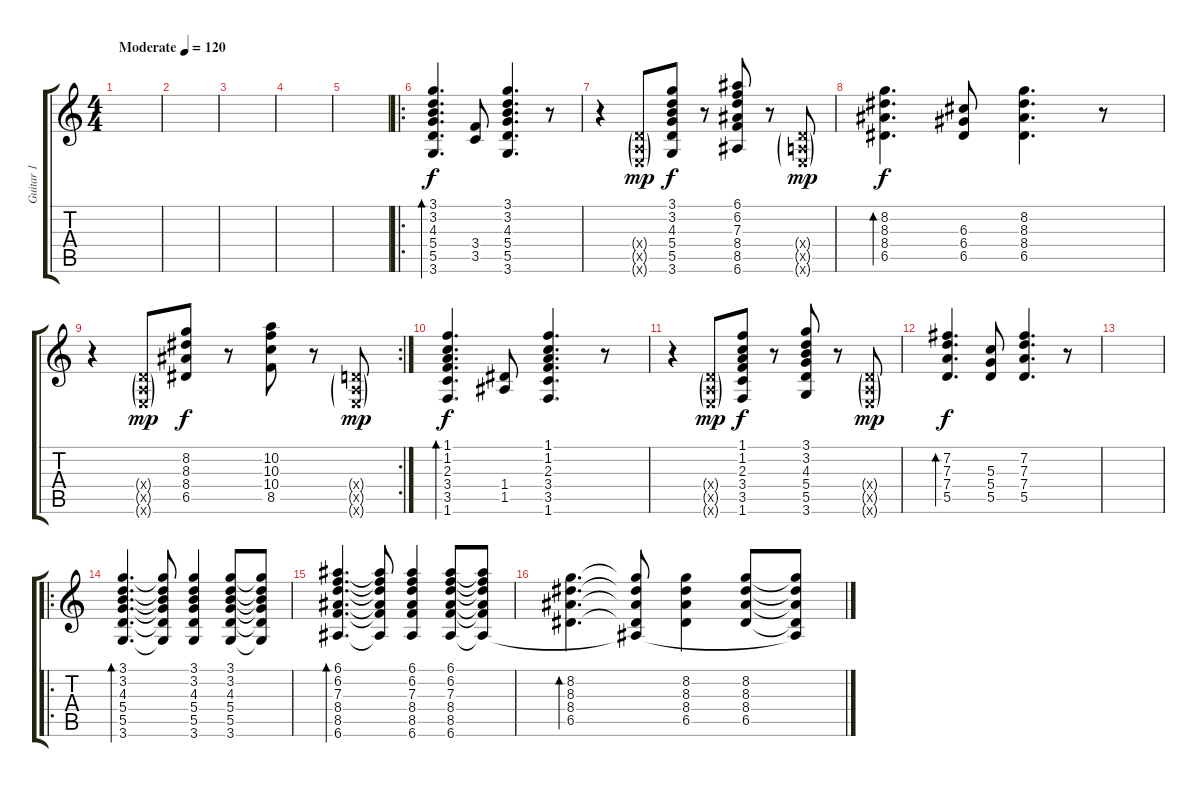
\track ("Guitar 1" "Guitar 1") {instrument acousticguitarsteel}
\staff {score tabs}
\tuning (E4 B3 G3 D3 A2 E2) {hide}
\ts (4 4)
\tempo (120 "Moderate")
\clef g2
\ks c
|
|
|
|
|
\ro
(3.1 3.2 4.3 5.4 5.5 3.6).4{d bd 120} (3.4 3.5).8 (3.1 3.2 4.3 5.4 5.5 3.6).4{d} r.8 |
r.4 (0.4{g x} 0.5{g x} 0.6{g x}).8{dy mp} (3.1 3.2 4.3 5.4 5.5 3.6).8{dy f} r.8 (6.1 6.2 7.3 8.4 8.5 6.6).8 r.8 (0.4{g x} 0.5{g x} 0.6{g x}).8{dy mp} |
(8.2 8.3 8.4 6.5).4{d bd 120 dy f} (6.3 6.4 6.5).8 (8.2 8.3 8.4 6.5).4{d} r.8 |
\rc 2
r.4 (0.4{g x} 0.5{g x} 0.6{g x}).8{dy mp} (8.2 8.3 8.4 6.5).8{dy f} r.8 (10.2 10.3 10.4 8.5).8 r.8 (0.4{g x} 0.5{g x} 0.6{g x}).8{dy mp} |
(1.1 1.2 2.3 3.4 3.5 1.6).4{d bd 120 dy f} (1.4 1.5).8 (1.1 1.2 2.3 3.4 3.5 1.6).4{d} r.8 |
r.4 (0.4{g x} 0.5{g x} 0.6{g x}).8{dy mp} (1.1 1.2 2.3 3.4 3.5 1.6).8{dy f} r.8 (3.1 3.2 4.3 5.4 5.5 3.6).8 r.8 (0.4{g x} 0.5{g x} 0.6{g x}).8{dy mp} |
(7.2 7.3 7.4 5.5).4{d bd 120 dy f} (5.3 5.4 5.5).8 (7.2 7.3 7.4 5.5).4{d} r.8 |
|
\ro
(3.1 3.2 4.3 5.4 5.5 3.6).4{d bd 120} (3.1{t} 3.2{t} 4.3{t} 5.4{t} 5.5{t} 3.6{t}).8 (3.1 3.2 4.3 5.4 5.5 3.6).4 (3.1 3.2 4.3 5.4 5.5 3.6).8 (3.1{t} 3.2{t} 4.3{t} 5.4{t} 5.5{t} 3.6{t}).8 |
(6.1 6.2 7.3 8.4 8.5 6.6).4{d bd 120} (6.1{t} 6.2{t} 7.3{t} 8.4{t} 8.5{t} 6.6{t}).8 (6.1 6.2 7.3 8.4 8.5 6.6).4 (6.1 6.2 7.3 8.4 8.5 6.6).8 (6.1{t} 6.2{t} 7.3{t} 8.4{t} 8.5{t} 6.6{t}).8 |
(8.2 8.3 8.4 6.5).4{d bd 120} (8.2{t} 8.3{t} 8.4{t} 6.5{t} 6.6{t}).8 (8.2 8.3 8.4 6.5).4 (8.2 8.3 8.4 6.5).8 (8.2{t} 8.3{t} 8.4{t} 6.5{t} 6.6{t}).8
